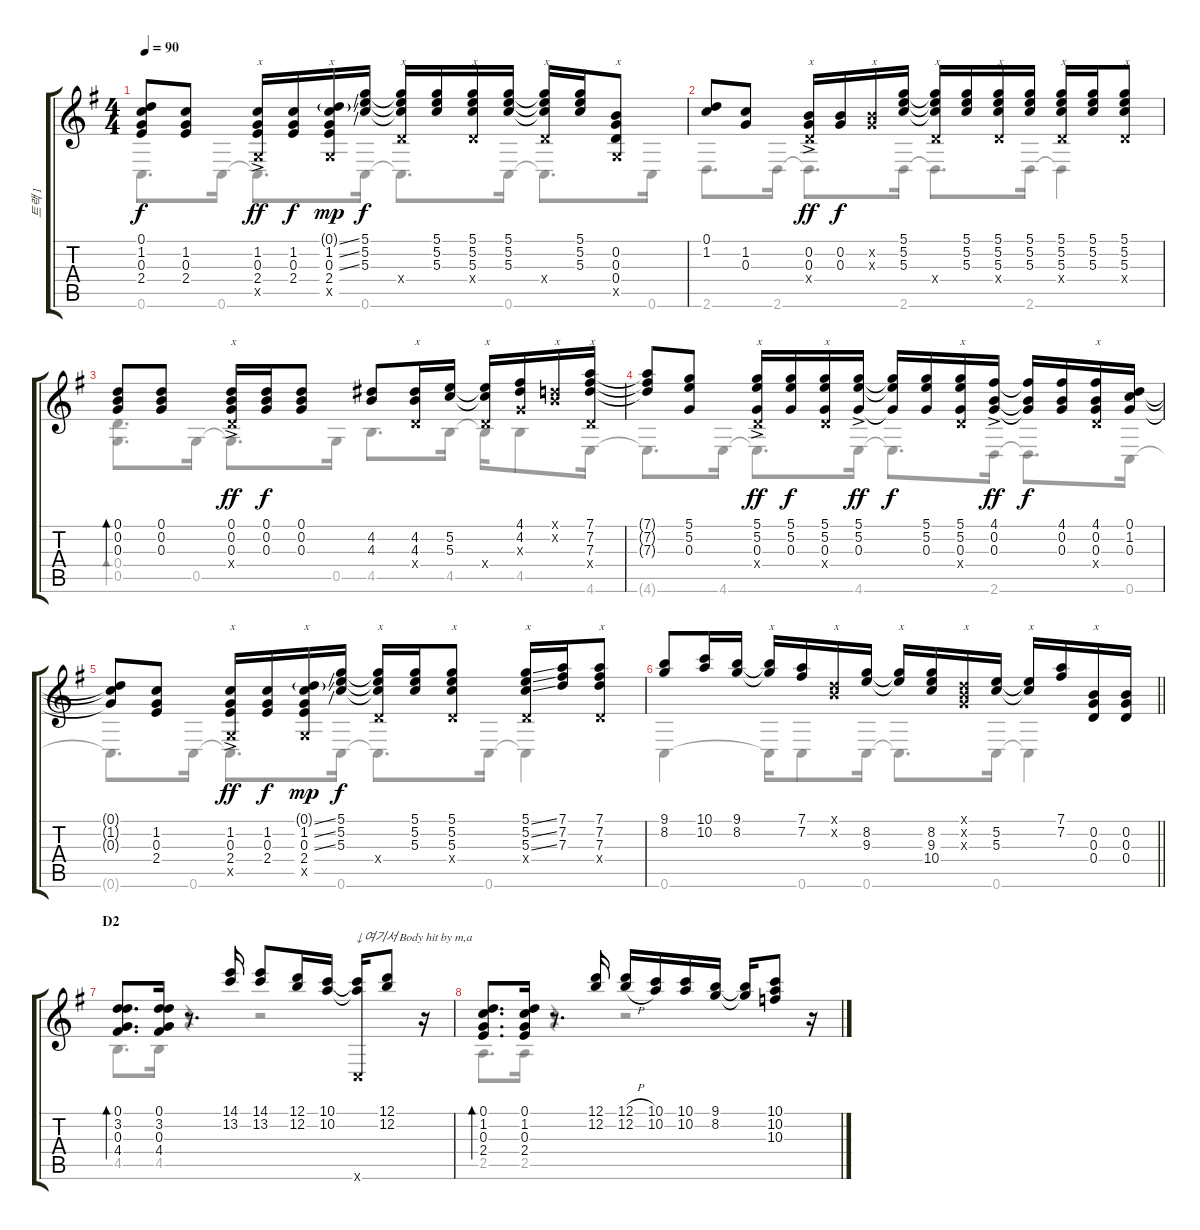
\track ("트랙 1" "트랙 1") {instrument acousticguitarsteel}
\staff {score tabs}
\tuning (D4 B3 G3 D3 G2 C2) {hide}
\voice
\ts (4 4)
\tempo 90
\clef g2
\ks g
(0.1{t} 1.2{t} 0.3{t} 2.4{t}).8{dy f} (1.2 0.3 2.4).8 (1.2{ac} 0.3{ac} 2.4{ac} 0.5{ac x}).16{txt "x" dy ff} (1.2 0.3 2.4).16{dy f} (0.1{ss g} 1.2{ss} 0.3{ss} 2.4 0.5{x}).16{txt "x" dy mp} (5.1 5.2 5.3).16{dy f} (5.1{t} 5.2{t} 5.3{t} 0.4{x}).16{txt "x"} (5.1 5.2 5.3).16 (5.1 5.2 5.3 0.4{x}).16{txt "x"} (5.1 5.2 5.3).16 (5.1{t} 5.2{t} 5.3{t} 0.4{x}).16{txt "x"} (5.1 5.2 5.3).16 (0.2 0.3 0.4 0.5{x}).8{txt "x"} |
(0.1 1.2).8 (1.2 0.3).8 (0.2{ac} 0.3{ac} 0.4{ac x}).16{txt "x" dy ff} (0.2 0.3).16{dy f} (0.2{x} 0.3{x}).16{txt "x"} (5.1 5.2 5.3).16 (5.1{t} 5.2{t} 5.3{t} 0.4{x}).16{txt "x"} (5.1 5.2 5.3).16 (5.1 5.2 5.3 0.4{x}).16{txt "x"} (5.1 5.2 5.3).16 (5.1 5.2 5.3 0.4{x}).16{txt "x"} (5.1 5.2 5.3).16 (5.1 5.2 5.3 0.4{x}).8{txt "x"} |
(0.1 0.2 0.3).8{bd 120} (0.1 0.2 0.3).8 (0.1{ac} 0.2{ac} 0.3{ac} 0.4{ac x}).16{txt "x" dy ff} (0.1 0.2 0.3).16{dy f} (0.1 0.2 0.3).8 (4.2 4.3).8 (4.2 4.3 0.4{x}).16{txt "x"} (5.2 5.3).16 (5.2{t} 5.3{t} 0.4{x}).16{txt "x"} (4.1 4.2 0.3{x}).16 (0.1{x} 0.2{x}).16{txt "x"} (7.1 7.2 7.3 0.4{x}).16{txt "x"} |
(7.1{t} 7.2{t} 7.3{t}).8 (5.1 5.2 0.3).8 (5.1{ac} 5.2{ac} 0.3{ac} 0.4{ac x}).16{txt "x" dy ff} (5.1 5.2 0.3).16{dy f} (5.1 5.2 0.3 0.4{x}).16{txt "x"} (5.1{ac} 5.2{ac} 0.3{ac}).16{dy ff} (5.1{t} 5.2{t} 0.3{t}).16{dy f} (5.1 5.2 0.3).16 (5.1 5.2 0.3 0.4{x}).16{txt "x"} (4.1{ac} 0.2{ac} 0.3{ac}).16{dy ff} (4.1{t} 0.2{t} 0.3{t}).16{dy f} (4.1 0.2 0.3).16 (4.1 0.2 0.3 0.4{x}).16{txt "x"} (0.1 1.2 0.3).16 |
(0.1{t} 1.2{t} 0.3{t}).8 (1.2 0.3 2.4).8 (1.2{ac} 0.3{ac} 2.4{ac} 0.5{ac x}).16{txt "x" dy ff} (1.2 0.3 2.4).16{dy f} (0.1{ss g} 1.2{ss} 0.3{ss} 2.4 0.5{x}).16{txt "x" dy mp} (5.1 5.2 5.3).16{dy f} (5.1{t} 5.2{t} 5.3{t} 0.4{x}).16{txt "x"} (5.1 5.2 5.3).16 (5.1 5.2 5.3 0.4{x}).8{txt "x"} (5.1{ss} 5.2{ss} 5.3{ss} 0.4{x}).16{txt "x"} (7.1 7.2 7.3).16 (7.1 7.2 7.3 0.4{x}).8{txt "x"} |
\barLineRight lightlight
(9.1 8.2).8 (10.1 10.2).16 (9.1 8.2).16 (9.1{t} 8.2{t}).16{txt "x"} (7.1 7.2).16 (0.1{x} 0.2{x}).16{txt "x"} (8.2 9.3).16 (8.2{t} 9.3{t}).16{txt "x"} (8.2 9.3 10.4).16 (0.1{x} 0.2{x} 0.3{x}).16{txt "x"} (5.2 5.3).16 (5.2{t} 5.3{t}).16{txt "x"} (7.1 7.2).16 (0.2 0.3 0.4).16{txt "x"} (0.2 0.3 0.4).16 |
\section ("" "D2")
(0.1 3.2 0.3 4.4).8{d bd 120} (0.1 3.2 0.3 4.4).16 r.8{d} (14.1 13.2).16 (14.1 13.2).8 (12.1 12.2).16 (10.1 10.2).16 (10.1{t} 10.2{t} 0.6{x}).16{txt "↓여기서 Body hit by m,a"} (12.1 12.2).8 r.16 |
(0.1 1.2 0.3 2.4).8{d bd 120} (0.1 1.2 0.3 2.4).16 r.8{d} (12.1 12.2).16 (12.1{h} 12.2{h}).16 (10.1 10.2).16 (10.1 10.2).16 (9.1 8.2).16 (9.1{t} 8.2{t}).16 (10.1 10.2 10.3).8 r.16
\voice
\clef g2
\ottava regular
\simile none
\ks g
0.6{t}.8{d dy f} 0.6.16 0.6{t}.8{d} 0.6.16 0.6{t}.8{d} 0.6.16 0.6{t}.8{d} 0.6.16 |
2.6.8{d} 2.6.16 2.6{t}.8{d} 2.6.16 2.6{t}.8{d} 2.6.16 2.6{t}.4 |
(0.4 0.5).8{d bd 120} 0.5.16 0.5{t}.8{d} 0.5.16 4.5.8{d} 4.5.16 4.5{t}.16 4.5.8 4.6.16 |
4.6{t}.8{d} 4.6.16 4.6{t}.8{d} 4.6.16 4.6{t}.8{d} 2.6.16 2.6{t}.8{d} 0.6.16 |
0.6{t}.8{d} 0.6.16 0.6{t}.8{d} 0.6.16 0.6{t}.8{d} 0.6.16 0.6{t}.4 |
\barLineRight lightlight
0.6.4 0.6{t}.16 0.6.8 0.6.16 0.6{t}.8{d} 0.6.16 0.6{t}.4 |
4.5.8{d} 4.5.16 r.4 r.2 |
2.5.8{d} 2.5.16 r.4 r.2
